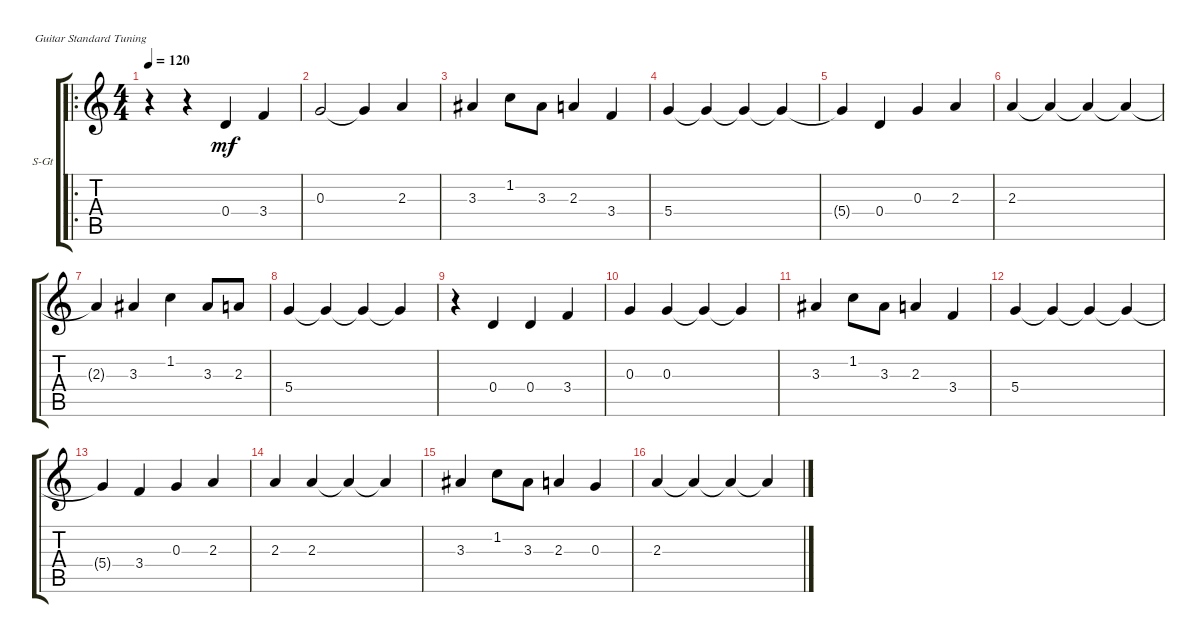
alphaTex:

\defaultSystemsLayout 4
\bracketExtendMode groupsimilarinstruments
\firstSystemTrackNameOrientation horizontal
\otherSystemsTrackNameOrientation horizontal
\track ("Steel Guitar" "S-Gt") {instrument acousticguitarsteel}
\staff {score tabs}
\tuning (E4 B3 G3 D3 A2 E2)
\ro
\ts (4 4)
\tempo 120
\clef g2
\ks c
r.4{dy mf instrument acousticguitarsteel} r.4 0.4.4 3.4.4 |
0.3.2 0.3{t}.4 2.3.4 |
3.3.4 1.2.8 3.3.8 2.3.4 3.4.4 |
5.4.4 5.4{t}.4 5.4{t}.4 5.4{t}.4 |
5.4{t}.4 0.4.4 0.3.4 2.3.4 |
2.3.4 2.3{t}.4 2.3{t}.4 2.3{t}.4 |
2.3{t}.4 3.3.4 1.2.4 3.3.8 2.3.8 |
5.4.4 5.4{t}.4 5.4{t}.4 5.4{t}.4 |
r.4 0.4.4 0.4.4 3.4.4 |
0.3.4 0.3.4 0.3{t}.4 0.3{t}.4 |
3.3.4 1.2.8 3.3.8 2.3.4 3.4.4 |
5.4.4 5.4{t}.4 5.4{t}.4 5.4{t}.4 |
5.4{t}.4 3.4.4 0.3.4 2.3.4 |
2.3.4 2.3.4 2.3{t}.4 2.3{t}.4 |
3.3.4 1.2.8 3.3.8 2.3.4 0.3.4 |
2.3.4 2.3{t}.4 2.3{t}.4 2.3{t}.4
